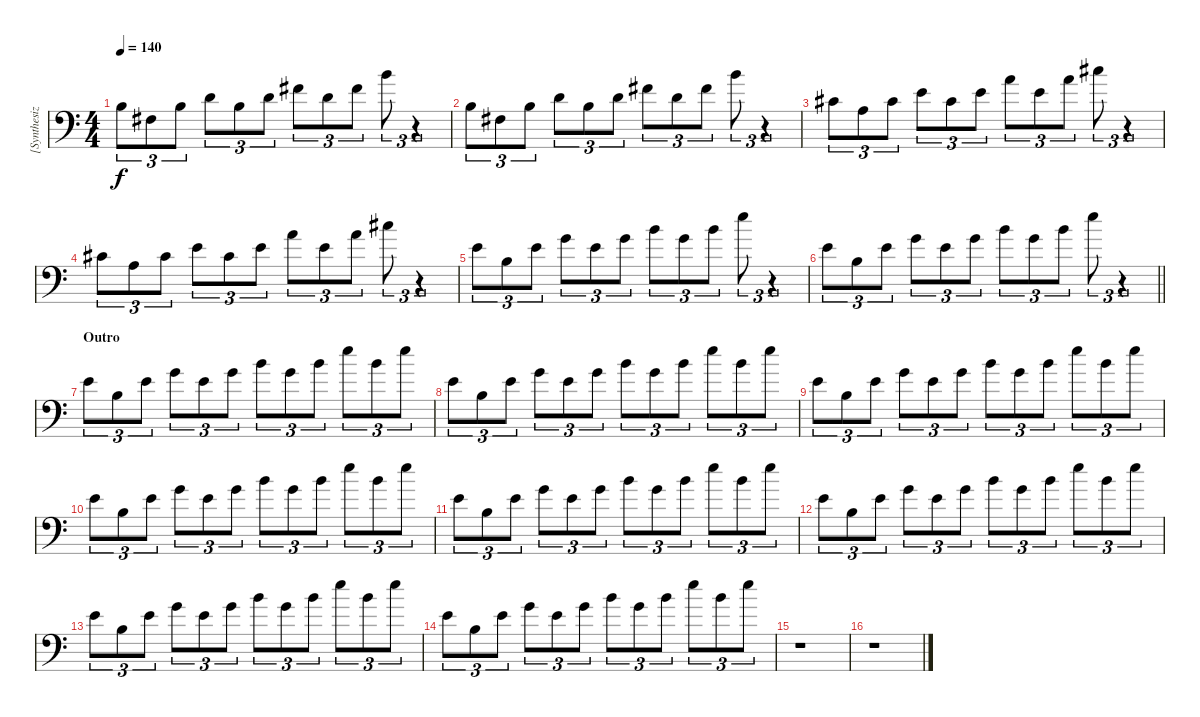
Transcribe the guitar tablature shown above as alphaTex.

\track ("[Synthesizer: LH]" "[Synthesiz") {instrument lead2sawtooth}
\staff {score}
\tuning (C3 G2 D2 A1 E1 B0) {hide}
\ts (4 4)
\tempo 140
\clef f4
\ks c
16.2.8{tu (3 2) dy f} 16.3.8{tu (3 2)} 16.2.8{tu (3 2)} 14.1.8{tu (3 2)} 16.2.8{tu (3 2)} 14.1.8{tu (3 2)} 18.1.8{tu (3 2)} 14.1.8{tu (3 2)} 18.1.8{tu (3 2)} 23.1.8{tu (3 2)} r.4{tu (3 2)} |
21.3.8{tu (3 2)} 21.4.8{tu (3 2)} 21.3.8{tu (3 2)} 19.2.8{tu (3 2)} 21.3.8{tu (3 2)} 19.2.8{tu (3 2)} 18.1.8{tu (3 2)} 19.2.8{tu (3 2)} 18.1.8{tu (3 2)} 23.1.8{tu (3 2)} r.4{tu (3 2)} |
23.3.8{tu (3 2)} 24.4.8{tu (3 2)} 23.3.8{tu (3 2)} 21.2.8{tu (3 2)} 23.3.8{tu (3 2)} 21.2.8{tu (3 2)} 21.1.8{tu (3 2)} 21.2.8{tu (3 2)} 21.1.8{tu (3 2)} 25.1.8{tu (3 2)} r.4{tu (3 2)} |
23.3.8{tu (3 2)} 24.4.8{tu (3 2)} 23.3.8{tu (3 2)} 21.2.8{tu (3 2)} 23.3.8{tu (3 2)} 21.2.8{tu (3 2)} 21.1.8{tu (3 2)} 21.2.8{tu (3 2)} 21.1.8{tu (3 2)} 25.1.8{tu (3 2)} r.4{tu (3 2)} |
21.2.8{tu (3 2)} 21.3.8{tu (3 2)} 21.2.8{tu (3 2)} 19.1.8{tu (3 2)} 21.2.8{tu (3 2)} 19.1.8{tu (3 2)} 23.1.8{tu (3 2)} 19.1.8{tu (3 2)} 23.1.8{tu (3 2)} 28.1.8{tu (3 2)} r.4{tu (3 2)} |
\barLineRight lightlight
21.2.8{tu (3 2)} 21.3.8{tu (3 2)} 21.2.8{tu (3 2)} 19.1.8{tu (3 2)} 21.2.8{tu (3 2)} 19.1.8{tu (3 2)} 23.1.8{tu (3 2)} 19.1.8{tu (3 2)} 23.1.8{tu (3 2)} 28.1.8{tu (3 2)} r.4{tu (3 2)} |
\section ("" "Outro")
21.2.8{tu (3 2) volume 16} 21.3.8{tu (3 2)} 21.2.8{tu (3 2)} 19.1.8{tu (3 2)} 21.2.8{tu (3 2)} 19.1.8{tu (3 2)} 23.1.8{tu (3 2)} 19.1.8{tu (3 2)} 23.1.8{tu (3 2)} 28.1.8{tu (3 2)} 23.1.8{tu (3 2)} 28.1.8{tu (3 2)} |
21.2.8{tu (3 2)} 21.3.8{tu (3 2)} 21.2.8{tu (3 2)} 19.1.8{tu (3 2)} 21.2.8{tu (3 2)} 19.1.8{tu (3 2)} 23.1.8{tu (3 2)} 19.1.8{tu (3 2)} 23.1.8{tu (3 2)} 28.1.8{tu (3 2)} 23.1.8{tu (3 2)} 28.1.8{tu (3 2)} |
21.2.8{tu (3 2)} 21.3.8{tu (3 2)} 21.2.8{tu (3 2)} 19.1.8{tu (3 2)} 21.2.8{tu (3 2)} 19.1.8{tu (3 2)} 23.1.8{tu (3 2)} 19.1.8{tu (3 2)} 23.1.8{tu (3 2)} 28.1.8{tu (3 2)} 23.1.8{tu (3 2)} 28.1.8{tu (3 2)} |
21.2.8{tu (3 2)} 21.3.8{tu (3 2)} 21.2.8{tu (3 2)} 19.1.8{tu (3 2)} 21.2.8{tu (3 2)} 19.1.8{tu (3 2)} 23.1.8{tu (3 2)} 19.1.8{tu (3 2)} 23.1.8{tu (3 2)} 28.1.8{tu (3 2)} 23.1.8{tu (3 2)} 28.1.8{tu (3 2)} |
21.2.8{tu (3 2)} 21.3.8{tu (3 2)} 21.2.8{tu (3 2)} 19.1.8{tu (3 2)} 21.2.8{tu (3 2)} 19.1.8{tu (3 2)} 23.1.8{tu (3 2)} 19.1.8{tu (3 2)} 23.1.8{tu (3 2)} 28.1.8{tu (3 2)} 23.1.8{tu (3 2)} 28.1.8{tu (3 2)} |
21.2.8{tu (3 2)} 21.3.8{tu (3 2)} 21.2.8{tu (3 2)} 19.1.8{tu (3 2)} 21.2.8{tu (3 2)} 19.1.8{tu (3 2)} 23.1.8{tu (3 2)} 19.1.8{tu (3 2)} 23.1.8{tu (3 2)} 28.1.8{tu (3 2)} 23.1.8{tu (3 2)} 28.1.8{tu (3 2)} |
21.2.8{tu (3 2)} 21.3.8{tu (3 2)} 21.2.8{tu (3 2)} 19.1.8{tu (3 2)} 21.2.8{tu (3 2)} 19.1.8{tu (3 2)} 23.1.8{tu (3 2)} 19.1.8{tu (3 2)} 23.1.8{tu (3 2)} 28.1.8{tu (3 2)} 23.1.8{tu (3 2)} 28.1.8{tu (3 2)} |
21.2.8{tu (3 2)} 21.3.8{tu (3 2)} 21.2.8{tu (3 2)} 19.1.8{tu (3 2)} 21.2.8{tu (3 2)} 19.1.8{tu (3 2)} 23.1.8{tu (3 2)} 19.1.8{tu (3 2)} 23.1.8{tu (3 2)} 28.1.8{tu (3 2)} 23.1.8{tu (3 2)} 28.1.8{tu (3 2)} |
r.1 |
r.1
